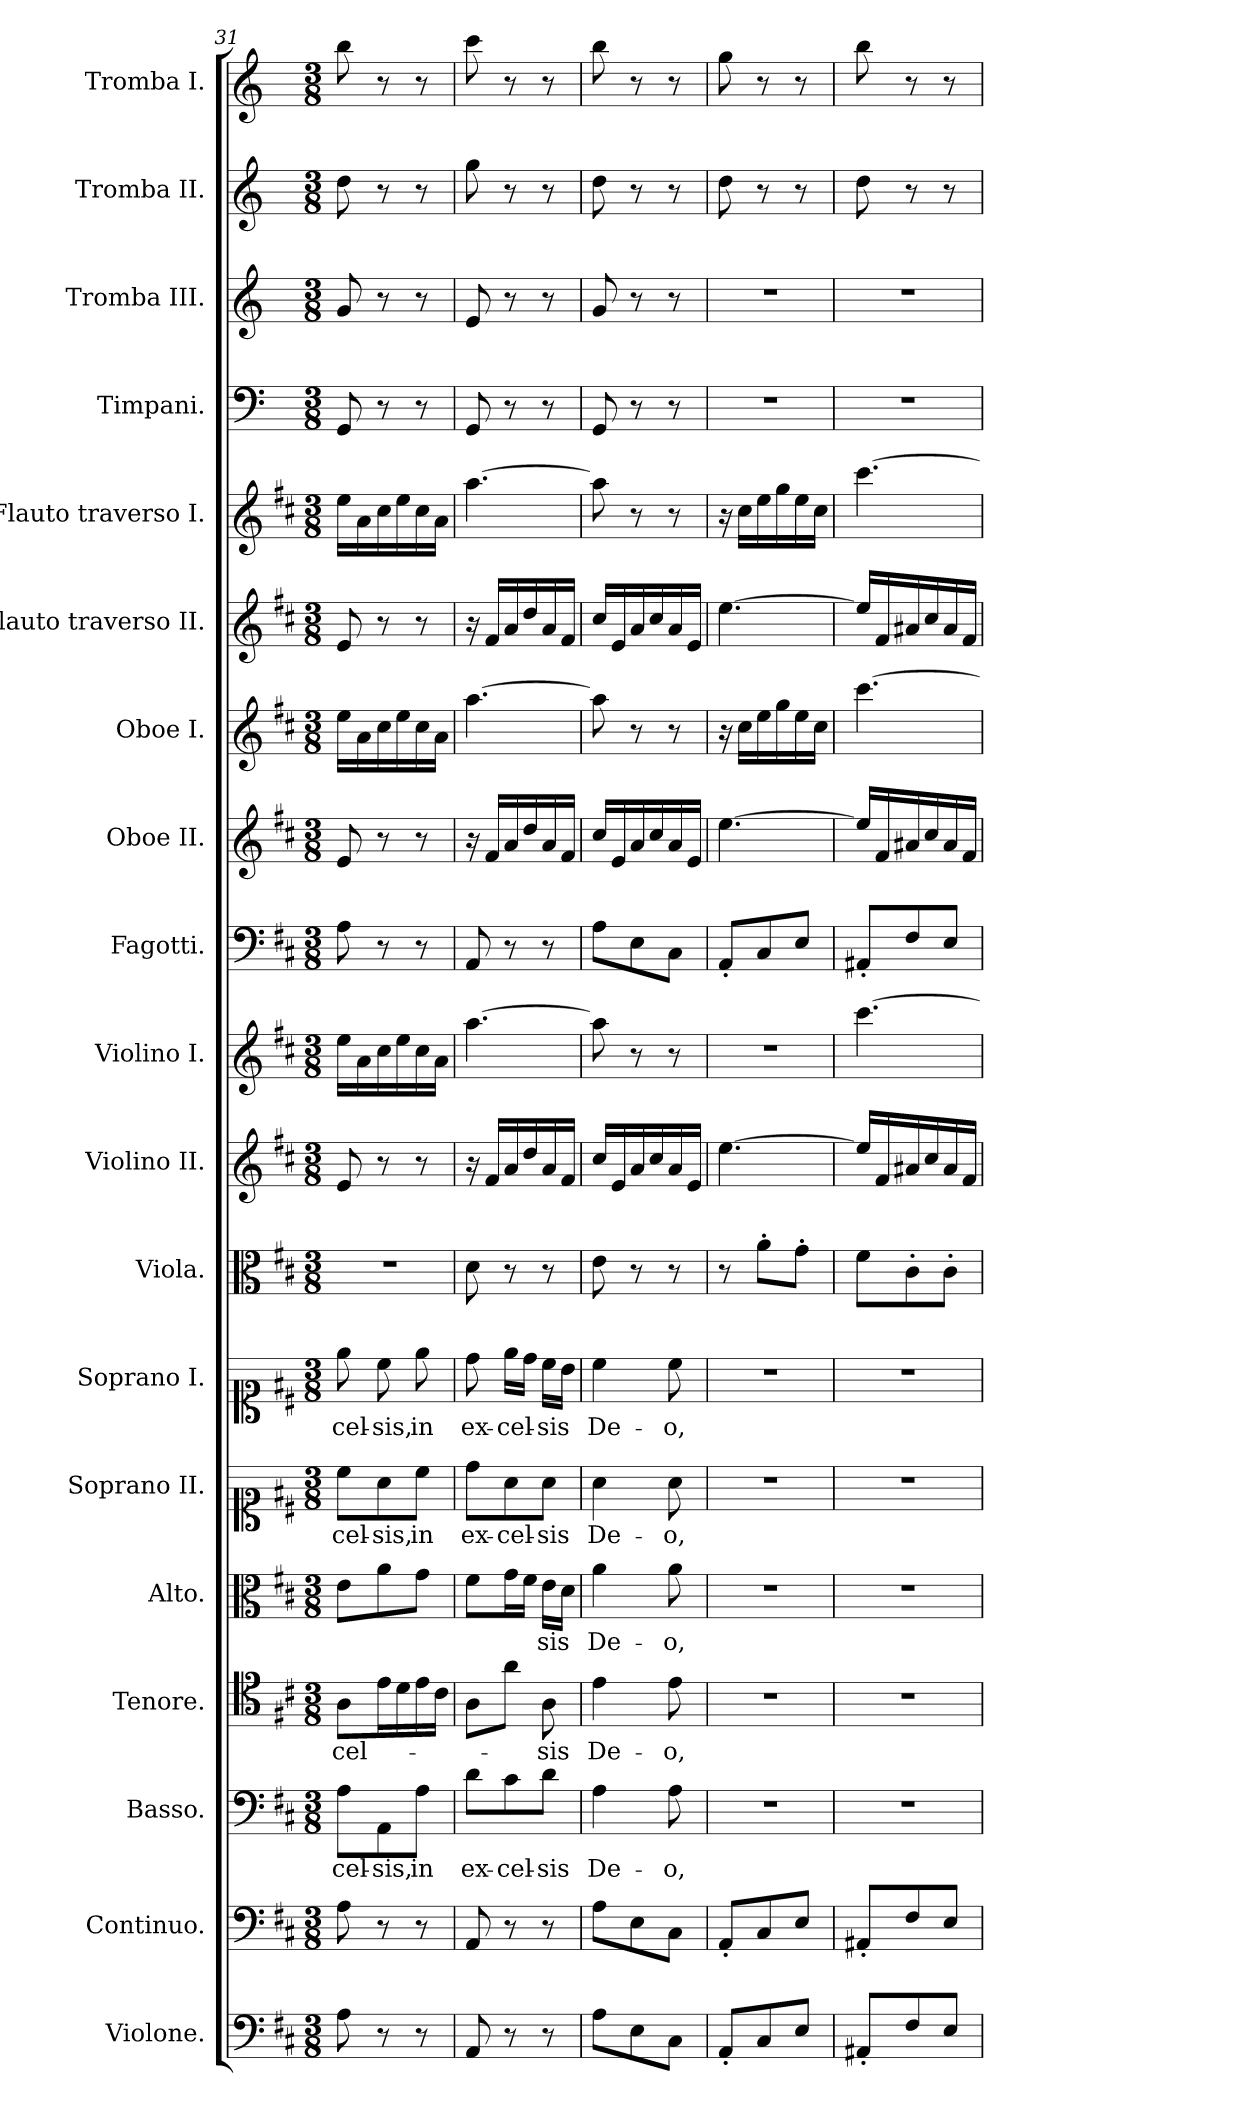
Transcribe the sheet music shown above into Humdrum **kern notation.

**kern	**kern	**kern	**text	**kern	**text	**kern	**text	**kern	**text	**kern	**text	**kern	**kern	**kern	**kern	**kern	**kern	**kern	**kern	**kern	**kern	**kern	**kern
*part19	*part18	*part17	*part17	*part16	*part16	*part15	*part15	*part14	*part14	*part13	*part13	*part12	*part11	*part10	*part9	*part8	*part7	*part6	*part5	*part4	*part3	*part2	*part1
*staff19	*staff18	*staff17	*staff17	*staff16	*staff16	*staff15	*staff15	*staff14	*staff14	*staff13	*staff13	*staff12	*staff11	*staff10	*staff9	*staff8	*staff7	*staff6	*staff5	*staff4	*staff3	*staff2	*staff1
*I"Violone.	*I"Continuo.	*I"Basso.	*	*I"Tenore.	*	*I"Alto.	*	*I"Soprano II.	*	*I"Soprano I.	*	*I"Viola.	*I"Violino II.	*I"Violino I.	*I"Fagotti.	*I"Oboe II.	*I"Oboe I.	*I"Flauto traverso II.	*I"Flauto traverso I.	*I"Timpani.	*I"Tromba III.	*I"Tromba II.	*I"Tromba I.
*	*	*	*	*	*	*	*	*	*	*	*	*	*	*	*	*I'Ob	*I'Ob	*I'Fl	*I'Fl	*I'Timp	*	*	*
*clefF4	*clefF4	*clefF4	*	*clefC4	*	*clefC3	*	*clefC1	*	*clefC1	*	*clefC3	*clefG2	*clefG2	*clefF4	*clefG2	*clefG2	*clefG2	*clefG2	*clefF4	*clefG2	*clefG2	*clefG2
*ITrd7c12	*	*	*	*	*	*	*	*	*	*	*	*	*	*	*	*	*	*	*	*ITrd-1c-2	*ITrd-1c-2	*ITrd-1c-2	*ITrd-1c-2
*k[f#c#]	*k[f#c#]	*k[f#c#]	*	*k[f#c#]	*	*k[f#c#]	*	*k[f#c#]	*	*k[f#c#]	*	*k[f#c#]	*k[f#c#]	*k[f#c#]	*k[f#c#]	*k[f#c#]	*k[f#c#]	*k[f#c#]	*k[f#c#]	*k[f#c#]	*k[f#c#]	*k[f#c#]	*k[f#c#]
*M3/8	*M3/8	*M3/8	*	*M3/8	*	*M3/8	*	*M3/8	*	*M3/8	*	*M3/8	*M3/8	*M3/8	*M3/8	*M3/8	*M3/8	*M3/8	*M3/8	*M3/8	*M3/8	*M3/8	*M3/8
=31	=31	=31	=31	=31	=31	=31	=31	=31	=31	=31	=31	=31	=31	=31	=31	=31	=31	=31	=31	=31	=31	=31	=31
!	!	!	!LO:LY:b	!	!LO:LY:b	!	!	!	!LO:LY:b	!	!LO:LY:b	!	!	!	!	!	!	!	!	!	!	!	!
8AA\	8A\	8A\L	-cel-	8A\L	-cel-	8e\L	.	8cc#\L	-cel-	8ee\	-cel-	4.r	8e/	16ee\LL	8A\	8e/	16ee\LL	8e/	16ee\LL	8AA/	8a/	8ee\	8ccc#\
.	.	.	.	.	.	.	.	.	.	.	.	.	.	16a\	.	.	16a\	.	16a\	.	.	.	.
!	!	!	!LO:LY:b	!	!	!	!	!	!LO:LY:b	!	!LO:LY:b	!	!	!	!	!	!	!	!	!	!	!	!
8r	8r	8AA\	-sis,	16e\L	.	8a\	.	8a\	-sis,	8cc#\	-sis,	.	8r	16cc#\	8r	8r	16cc#\	8r	16cc#\	8r	8r	8r	8r
.	.	.	.	16d\	.	.	.	.	.	.	.	.	.	16ee\	.	.	16ee\	.	16ee\	.	.	.	.
!	!	!	!LO:LY:b	!	!	!	!	!	!LO:LY:b	!	!LO:LY:b	!	!	!	!	!	!	!	!	!	!	!	!
8r	8r	8A\J	in	16e\	.	8g\J	.	8cc#\J	in	8ee\	in	.	8r	16cc#\	8r	8r	16cc#\	8r	16cc#\	8r	8r	8r	8r
.	.	.	.	16c#\JJ	.	.	.	.	.	.	.	.	.	16a\JJ	.	.	16a\JJ	.	16a\JJ	.	.	.	.
=32	=32	=32	=32	=32	=32	=32	=32	=32	=32	=32	=32	=32	=32	=32	=32	=32	=32	=32	=32	=32	=32	=32	=32
!	!	!	!LO:LY:b	!	!	!	!	!	!LO:LY:b	!	!LO:LY:b	!	!	!	!	!	!	!	!	!	!	!	!
8AAA/	8AA/	8d\L	ex-	8A\L	.	8f#\L	.	8dd\L	ex-	8dd\	ex-	8d\	16r	[4.aa\	8AA/	16r	[4.aa\	16r	[4.aa\	8AA/	8f#/	8aa\	8ddd\
.	.	.	.	.	.	.	.	.	.	.	.	.	16f#/LL	.	.	16f#/LL	.	16f#/LL	.	.	.	.	.
!	!	!	!LO:LY:b	!	!	!	!	!	!LO:LY:b	!	!LO:LY:b	!	!	!	!	!	!	!	!	!	!	!	!
8r	8r	8c#\	-cel-	8a\J	.	16g\L	.	8a\	-cel-	16ee\LL	-cel-	8r	16a/	.	8r	16a/	.	16a/	.	8r	8r	8r	8r
.	.	.	.	.	.	16f#\JJ	.	.	.	16dd\JJ	.	.	16dd/	.	.	16dd/	.	16dd/	.	.	.	.	.
!	!	!	!LO:LY:b	!	!LO:LY:b	!	!LO:LY:b	!	!LO:LY:b	!	!LO:LY:b	!	!	!	!	!	!	!	!	!	!	!	!
8r	8r	8d\J	-sis	8A\	-sis	16e\LL	-sis	8a\J	-sis	16cc#\LL	-sis	8r	16a/	.	8r	16a/	.	16a/	.	8r	8r	8r	8r
.	.	.	.	.	.	16d\JJ	.	.	.	16b\JJ	.	.	16f#/JJ	.	.	16f#/JJ	.	16f#/JJ	.	.	.	.	.
=33	=33	=33	=33	=33	=33	=33	=33	=33	=33	=33	=33	=33	=33	=33	=33	=33	=33	=33	=33	=33	=33	=33	=33
!	!	!	!LO:LY:b	!	!LO:LY:b	!	!LO:LY:b	!	!LO:LY:b	!	!LO:LY:b	!	!	!	!	!	!	!	!	!	!	!	!
8AA\L	8A\L	4A\	-De-	4e\	-De-	4a\	-De-	4a\	-De-	4cc#\	De-	8e\	16cc#/LL	8aa\]	8A\L	16cc#/LL	8aa\]	16cc#/LL	8aa\]	8AA/	8a/	8ee\	8ccc#\
.	.	.	.	.	.	.	.	.	.	.	.	.	16e/	.	.	16e/	.	16e/	.	.	.	.	.
8EE\	8E\	.	.	.	.	.	.	.	.	.	.	8r	16a/	8r	8E\	16a/	8r	16a/	8r	8r	8r	8r	8r
.	.	.	.	.	.	.	.	.	.	.	.	.	16cc#/	.	.	16cc#/	.	16cc#/	.	.	.	.	.
!	!	!	!LO:LY:b	!	!LO:LY:b	!	!LO:LY:b	!	!LO:LY:b	!	!LO:LY:b	!	!	!	!	!	!	!	!	!	!	!	!
8CC#\J	8C#\J	8A\	-o,	8e\	-o,	8a\	-o,	8a\	-o,	8cc#\	-o,	8r	16a/	8r	8C#\J	16a/	8r	16a/	8r	8r	8r	8r	8r
.	.	.	.	.	.	.	.	.	.	.	.	.	16e/JJ	.	.	16e/JJ	.	16e/JJ	.	.	.	.	.
=34	=34	=34	=34	=34	=34	=34	=34	=34	=34	=34	=34	=34	=34	=34	=34	=34	=34	=34	=34	=34	=34	=34	=34
8AAA'/L	8AA'/L	4.r	.	4.r	.	4.r	.	4.r	.	4.r	.	8r	[4.ee\	4.r	8AA'/L	[4.ee\	16r	[4.ee\	16r	4.r	4.r	8ee\	8aa\
.	.	.	.	.	.	.	.	.	.	.	.	.	.	.	.	.	16cc#\LL	.	16cc#\LL	.	.	.	.
8CC#/	8C#/	.	.	.	.	.	.	.	.	.	.	8a'\L	.	.	8C#/	.	16ee\	.	16ee\	.	.	8r	8r
.	.	.	.	.	.	.	.	.	.	.	.	.	.	.	.	.	16gg\	.	16gg\	.	.	.	.
8EE/J	8E/J	.	.	.	.	.	.	.	.	.	.	8g'\J	.	.	8E/J	.	16ee\	.	16ee\	.	.	8r	8r
.	.	.	.	.	.	.	.	.	.	.	.	.	.	.	.	.	16cc#\JJ	.	16cc#\JJ	.	.	.	.
!!LO:PB:g=z
=35	=35	=35	=35	=35	=35	=35	=35	=35	=35	=35	=35	=35	=35	=35	=35	=35	=35	=35	=35	=35	=35	=35	=35
8AAA#X'/L	8AA#X'/L	4.r	.	4.r	.	4.r	.	4.r	.	4.r	.	8f#\L	16ee/LL]	[4.ccc#\	8AA#X'/L	16ee/LL]	[4.ccc#\	16ee/LL]	[4.ccc#\	4.r	4.r	8ee\	8ccc#\
.	.	.	.	.	.	.	.	.	.	.	.	.	16f#/	.	.	16f#/	.	16f#/	.	.	.	.	.
8FF#/	8F#/	.	.	.	.	.	.	.	.	.	.	8c#'\	16a#X/	.	8F#/	16a#X/	.	16a#X/	.	.	.	8r	8r
.	.	.	.	.	.	.	.	.	.	.	.	.	16cc#/	.	.	16cc#/	.	16cc#/	.	.	.	.	.
8EE/J	8E/J	.	.	.	.	.	.	.	.	.	.	8c#'\J	16a#/	.	8E/J	16a#/	.	16a#/	.	.	.	8r	8r
.	.	.	.	.	.	.	.	.	.	.	.	.	16f#/JJ	.	.	16f#/JJ	.	16f#/JJ	.	.	.	.	.
=	=	=	=	=	=	=	=	=	=	=	=	=	=	=	=	=	=	=	=	=	=	=	=
*-	*-	*-	*-	*-	*-	*-	*-	*-	*-	*-	*-	*-	*-	*-	*-	*-	*-	*-	*-	*-	*-	*-	*-
